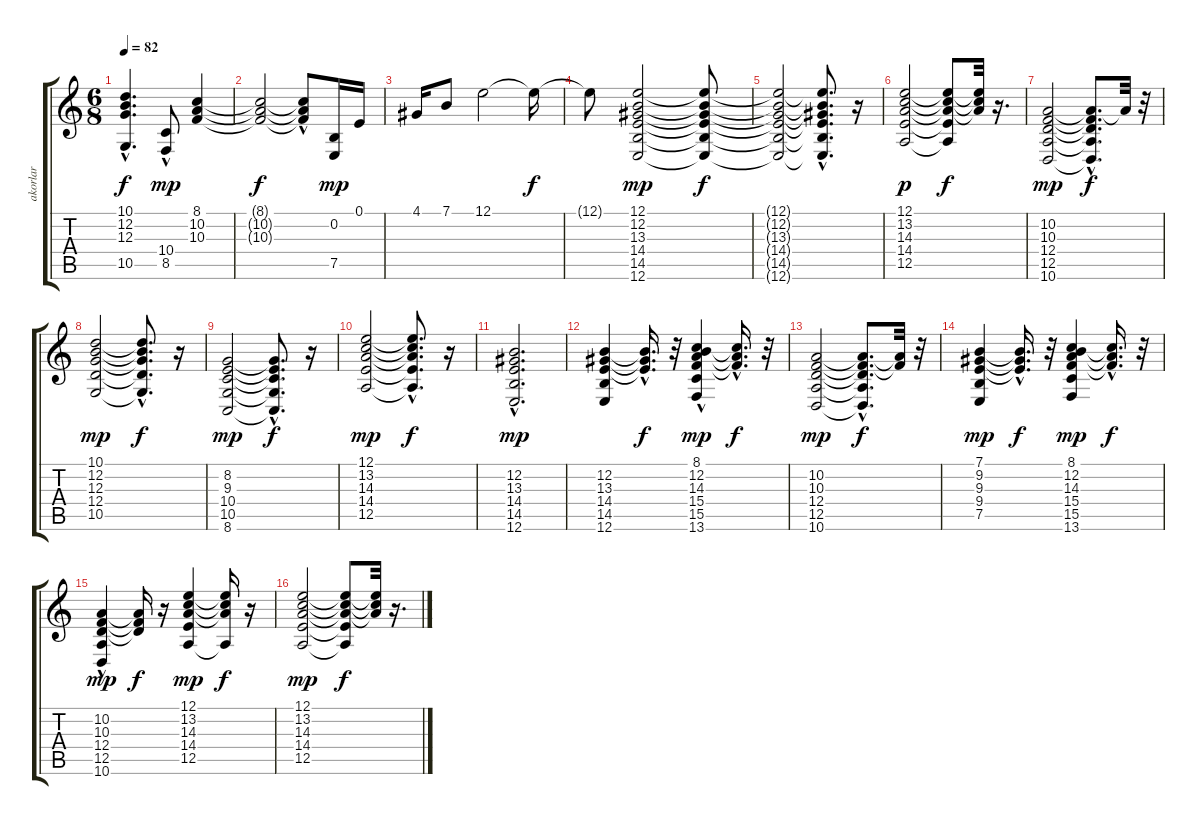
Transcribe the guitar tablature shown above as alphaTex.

\track ("akorlar" "akorlar") {instrument stringensemble1}
\staff {score tabs}
\tuning (E4 B3 G3 D3 A2 E2) {hide}
\ts (6 8)
\tempo 82
\clef g2
\ks c
(10.1{hac t} 12.2{hac t} 12.3{hac t} 10.5{t}).4{d dy f} (10.4{hac} 8.5{hac}).8{dy mp} (8.1 10.2 10.3).4 |
(8.1{t} 10.2{t} 10.3{t}).2{dy f} (8.1{t} 10.2{hac t} 10.3{t}).8 (0.2 7.5).16{dy mp} 0.1.16 |
4.1.16 7.1.8 12.1.2 12.1{t}.16{dy f} |
12.1{t}.8 (12.1 12.2 13.3 14.4 14.5 12.6).2{dy mp} (12.1{t} 12.2{t} 13.3{t} 14.4{t} 14.5{t} 12.6{t}).8{dy f} |
(12.1{t} 12.2{t} 13.3{t} 14.4{t} 14.5{t} 12.6{t}).2 (12.1{hac t} 12.2{hac t} 13.3{hac t} 14.4{hac t} 14.5{hac t} 12.6{hac t}).8{d} r.16 |
(12.1 13.2 14.3 14.4 12.5).2{dy p} (12.1{t} 13.2{t} 14.3{t} 14.4{t} 12.5{t}).8{dy f} (12.1{t} 13.2{t} 14.3{t}).32 r.16{d} |
(10.2 10.3 12.4 12.5 10.6).2{dy mp} (10.2{hac t} 10.3{hac t} 12.4{hac t} 12.5{hac t} 10.6{t}).8{d dy f} 10.2{t}.32 r.32 |
(10.1 12.2 12.3 12.4 10.5).2{dy mp} (10.1{hac t} 12.2{hac t} 12.3{hac t} 12.4{t} 10.5{t}).8{d dy f} r.16 |
(8.2 9.3 10.4 10.5 8.6).2{dy mp} (8.2{hac t} 9.3{hac t} 10.4{hac t} 10.5{hac t} 8.6{hac t}).8{d dy f} r.16 |
(12.1 13.2 14.3 14.4 12.5).2{dy mp} (12.1{hac t} 13.2{hac t} 14.3{hac t} 14.4{t} 12.5{t}).8{d dy f} r.16 |
(12.2{hac} 13.3{hac} 14.4 14.5 12.6).2{d dy mp} |
(12.2 13.3 14.4 14.5 12.6).4 (12.2{hac t} 13.3{hac t} 14.4{t}).16{d dy f} r.32 (8.1 12.2{hac} 14.3 15.4 15.5{hac} 13.6{hac}).4{dy mp} (8.1{hac t} 14.3{hac t} 15.4{hac t}).16{d dy f} r.32 |
(10.2 10.3 12.4 12.5 10.6).2{dy mp} (10.2{hac t} 10.3{hac t} 12.4{t} 12.5{hac t} 10.6{hac t}).8{d dy f} (10.2{t} 10.3{t}).32 r.32 |
(7.1 9.2 9.3 9.4 7.5).4{dy mp} (7.1{hac t} 9.2{hac t} 9.3{hac t}).16{d dy f} r.32 (8.1 12.2 14.3 15.4 15.5 13.6).4{dy mp} (8.1{t} 14.3{t} 15.4{hac t}).16{d dy f} r.32 |
(10.2 10.3 12.4 12.5{hac} 10.6{hac}).4{dy mp} (10.2{t} 10.3{t} 12.4{t}).16{dy f} r.16 (12.1 13.2 14.3 14.4 12.5).4{dy mp} (12.1{t} 13.2{t} 14.3{t} 12.5{t}).16{dy f} r.16 |
(12.1 13.2 14.3 14.4 12.5).2{dy mp instrument stringensemble1} (12.1{t} 13.2{t} 14.3{t} 14.4{t} 12.5{t}).8{dy f} (12.1{t} 13.2{t} 14.3{t}).32 r.16{d}
